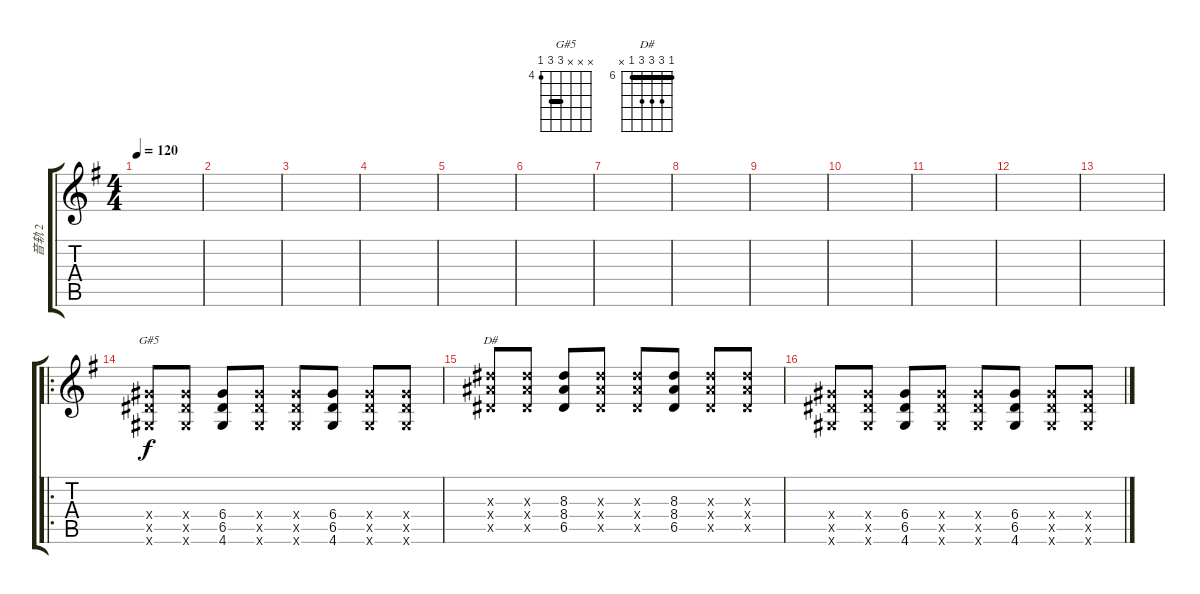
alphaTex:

\track ("音轨 2" "音轨 2") {instrument distortionguitar}
\staff {score tabs}
\tuning (E4 B3 G3 D3 A2 E2) {hide}
\chord ("G#5" x x x 6 6 4) {firstfret 4 barre 6}
\chord ("D#" 6 8 8 8 6 x) {firstfret 6 barre 6}
\ts (4 4)
\tempo 120
\clef g2
\ks g
|
|
|
|
|
|
|
|
|
|
|
|
|
\ro
(6.4{x} 6.5{x} 4.6{x}).8{ch "G#5"} (6.4{x} 6.5{x} 4.6{x}).8 (6.4 6.5 4.6).8 (6.4{x} 6.5{x} 4.6{x}).8 (6.4{x} 6.5{x} 4.6{x}).8 (6.4 6.5 4.6).8{txt ""} (6.4{x} 6.5{x} 4.6{x}).8 (6.4{x} 6.5{x} 4.6{x}).8 |
(8.3{x} 8.4{x} 6.5{x}).8{ch "D#"} (8.3{x} 8.4{x} 6.5{x}).8 (8.3 8.4 6.5).8 (8.3{x} 8.4{x} 6.5{x}).8 (8.3{x} 8.4{x} 6.5{x}).8 (8.3 8.4 6.5).8 (8.3{x} 8.4{x} 6.5{x}).8 (8.3{x} 8.4{x} 6.5{x}).8 |
(6.4{x} 6.5{x} 4.6{x}).8 (6.4{x} 6.5{x} 4.6{x}).8 (6.4 6.5 4.6).8 (6.4{x} 6.5{x} 4.6{x}).8 (6.4{x} 6.5{x} 4.6{x}).8 (6.4 6.5 4.6).8 (6.4{x} 6.5{x} 4.6{x}).8 (6.4{x} 6.5{x} 4.6{x}).8
